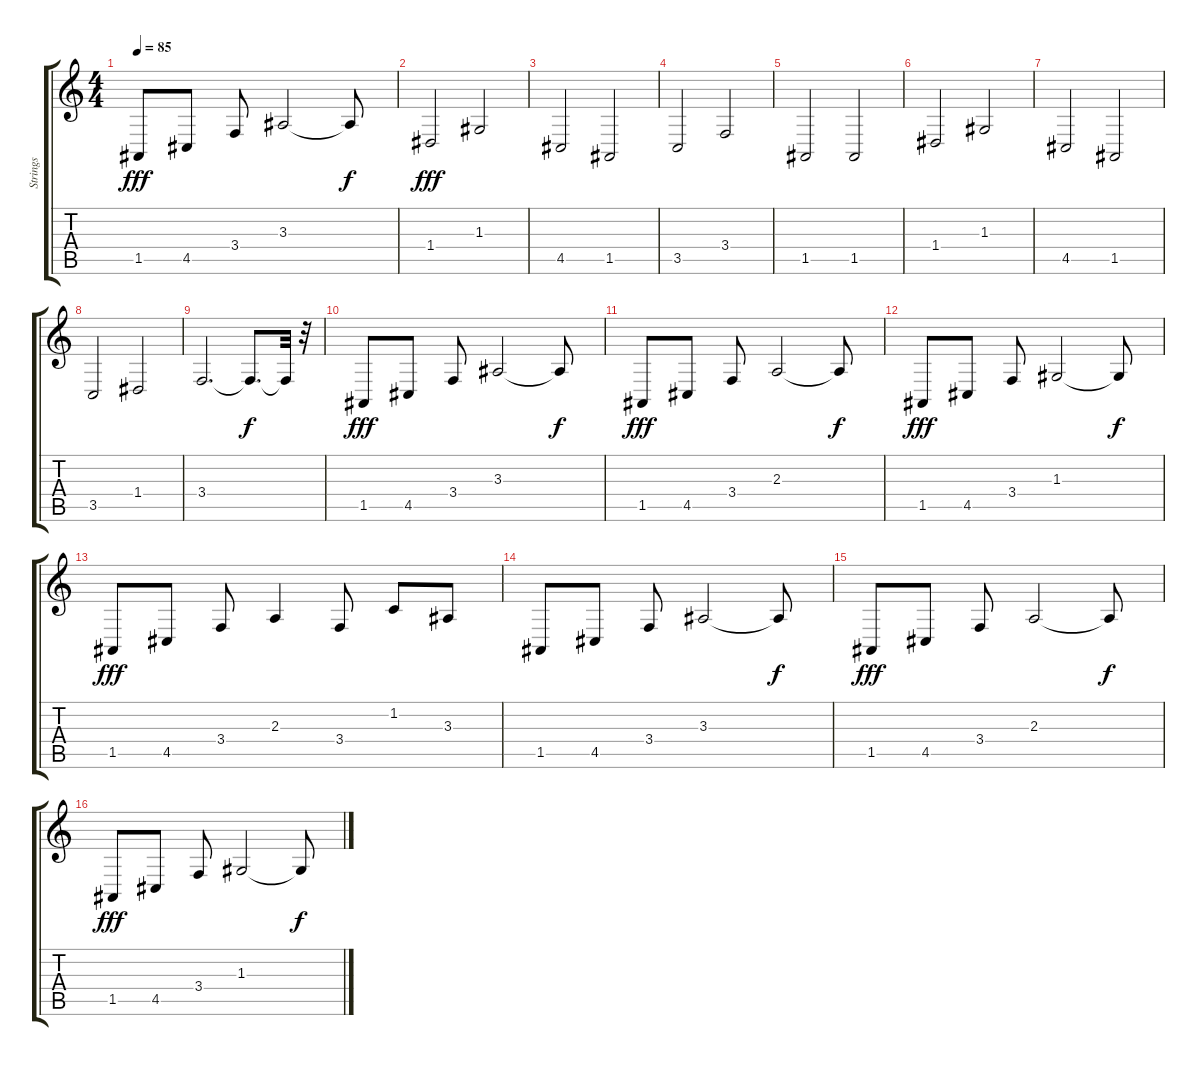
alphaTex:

\track ("Strings" "Strings") {instrument stringensemble1}
\staff {score tabs}
\tuning (E4 B3 G3 D3 A2 E2) {hide}
\ts (4 4)
\tempo 85
\clef g2
\ks c
1.5.8{dy fff volume 16} 4.5.8 3.4.8 3.3.2{volume 16} 3.3{t}.8{dy f} |
1.4.2{dy fff volume 16} 1.3.2{volume 16} |
4.5.2{volume 16} 1.5.2{volume 16} |
3.5.2{volume 16} 3.4.2{volume 16} |
1.5.2{volume 16} 1.5.2{volume 16} |
1.4.2{volume 16} 1.3.2{volume 16} |
4.5.2{volume 16} 1.5.2{volume 16} |
3.5.2{volume 16} 1.4.2{volume 16} |
3.4.2{d volume 16} 3.4{t}.8{d dy f} 3.4{t}.32 r.32 |
1.5.8{dy fff volume 16} 4.5.8 3.4.8 3.3.2{volume 16} 3.3{t}.8{dy f} |
1.5.8{dy fff volume 16} 4.5.8 3.4.8 2.3.2{volume 16} 2.3{t}.8{dy f} |
1.5.8{dy fff volume 16} 4.5.8 3.4.8 1.3.2{volume 16} 1.3{t}.8{dy f} |
1.5.8{dy fff volume 16} 4.5.8 3.4.8 2.3.4 3.4.8 1.2.8 3.3.8 |
1.5.8 4.5.8 3.4.8 3.3.2 3.3{t}.8{dy f} |
1.5.8{dy fff volume 16} 4.5.8 3.4.8 2.3.2 2.3{t}.8{dy f} |
1.5.8{dy fff volume 16} 4.5.8 3.4.8 1.3.2 1.3{t}.8{dy f}
